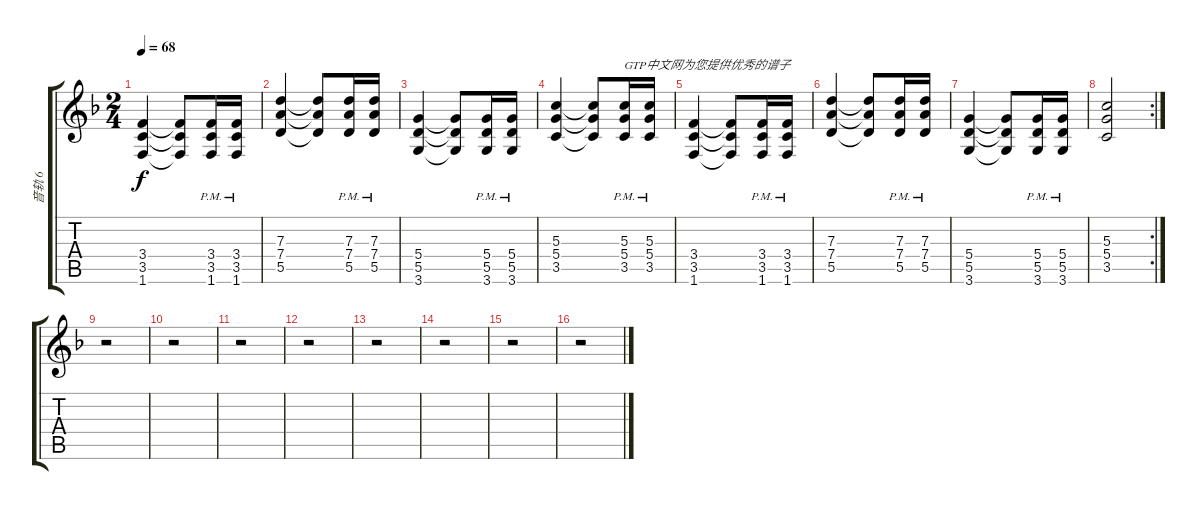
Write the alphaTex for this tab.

\track ("音轨 6" "音轨 6") {instrument overdrivenguitar}
\staff {score tabs}
\tuning (E4 B3 G3 D3 A2 E2) {hide}
\ts (2 4)
\tempo 68
\clef g2
\ks f
(3.4 3.5 1.6).4{dy f} (3.4{t} 3.5{t} 1.6{t}).8 (3.4{pm} 3.5{pm} 1.6{pm}).16 (3.4{pm} 3.5{pm} 1.6{pm}).16 |
(7.3 7.4 5.5).4 (7.3{t} 7.4{t} 5.5{t}).8 (7.3{pm} 7.4{pm} 5.5{pm}).16 (7.3{pm} 7.4{pm} 5.5{pm}).16 |
(5.4 5.5 3.6).4 (5.4{t} 5.5{t} 3.6{t}).8 (5.4{pm} 5.5{pm} 3.6{pm}).16 (5.4{pm} 5.5{pm} 3.6{pm}).16 |
(5.3 5.4 3.5).4 (5.3{t} 5.4{t} 3.5{t}).8 (5.3{pm} 5.4{pm} 3.5{pm}).16{txt "GTP中文网为您提供优秀的谱子"} (5.3{pm} 5.4{pm} 3.5{pm}).16 |
(3.4 3.5 1.6).4 (3.4{t} 3.5{t} 1.6{t}).8 (3.4{pm} 3.5{pm} 1.6{pm}).16 (3.4{pm} 3.5{pm} 1.6{pm}).16 |
(7.3 7.4 5.5).4 (7.3{t} 7.4{t} 5.5{t}).8 (7.3{pm} 7.4{pm} 5.5{pm}).16 (7.3{pm} 7.4{pm} 5.5{pm}).16 |
(5.4 5.5 3.6).4 (5.4{t} 5.5{t} 3.6{t}).8 (5.4{pm} 5.5{pm} 3.6{pm}).16 (5.4{pm} 5.5{pm} 3.6{pm}).16 |
\rc 2
(5.3 5.4 3.5).2 |
r.2 |
r.2 |
r.2 |
r.2 |
r.2 |
r.2 |
r.2 |
r.2
